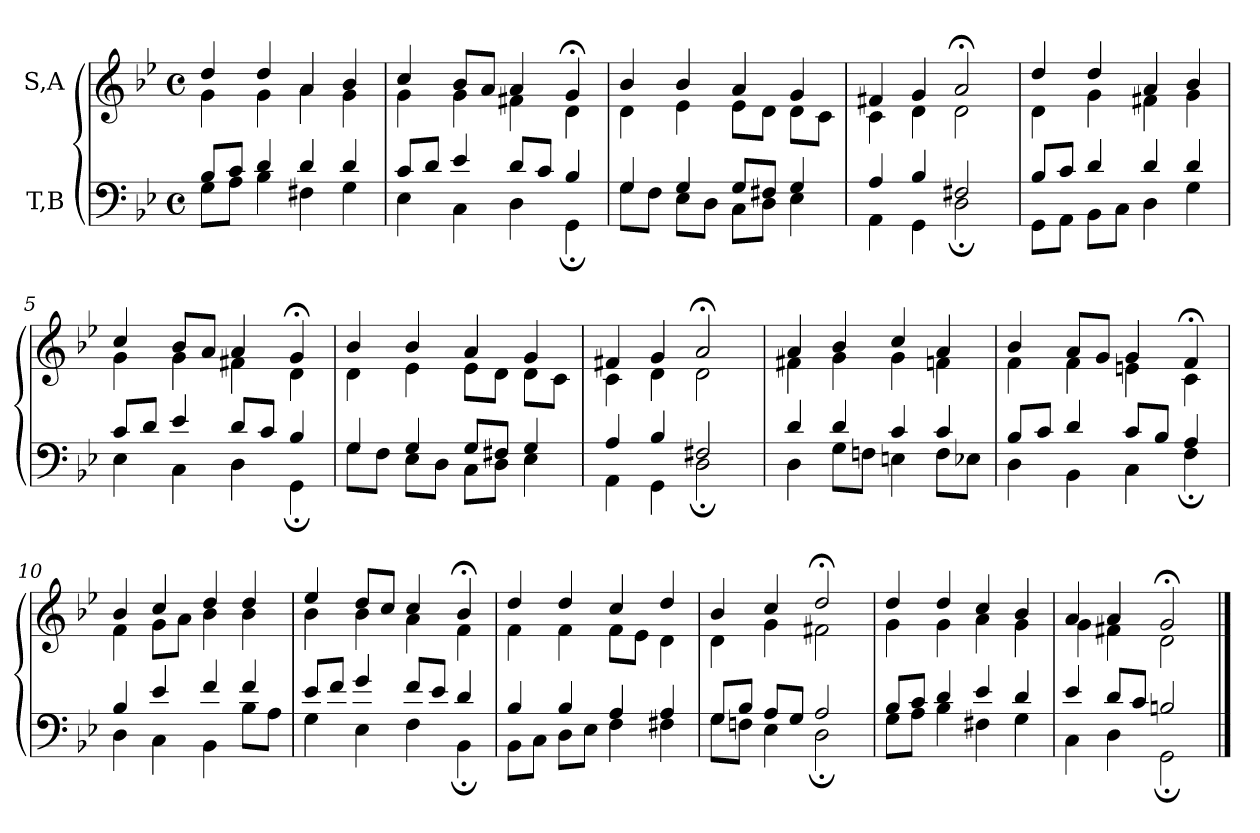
**kern	**kern
*part2	*part1
*staff2	*staff1
*I"T,B	*I"S,A
*clefF4	*clefG2
*k[b-e-]	*k[b-e-]
*M4/4	*M4/4
*met(c)	*met(c)
=	=
*^	*^
8B-L	8GL	4dd	4g
8cJ	8AJ	.	.
4d	4B-	4dd	4g
4d	4F#X	4a	4a
4d	4G	4b-	4g
=1	=1	=1	=1
8cL	4E-	4cc	4g
8dJ	.	.	.
4e-	4C	8b-L	4g
.	.	8aJ	.
8dL	4D	4a	4f#X
8cJ	.	.	.
4B-	4GG;	4g;<	4d
=2	=2	=2	=2
4G	8GL	4b-	4d
.	8FJ	.	.
4G	8E-L	4b-	4e-
.	8DJ	.	.
8GL	8CL	4a	8e-L
8F#XJ	8DJ	.	8dJ
4G	4E-	4g	8dL
.	.	.	8cJ
=3	=3	=3	=3
4A	4AA	4f#X	4c
4B-	4GG	4g	4d
2F#X	2D;	2a;<	2d
=4	=4	=4	=4
8B-L	8GGL	4dd	4d
8cJ	8AAJ	.	.
4d	8BB-L	4dd	4g
.	8CJ	.	.
4d	4D	4a	4f#X
4d	4G	4b-	4g
=5	=5	=5	=5
8cL	4E-	4cc	4g
8dJ	.	.	.
4e-	4C	8b-L	4g
.	.	8aJ	.
8dL	4D	4a	4f#X
8cJ	.	.	.
4B-	4GG;	4g;<	4d
=6	=6	=6	=6
4G	8GL	4b-	4d
.	8FJ	.	.
4G	8E-L	4b-	4e-
.	8DJ	.	.
8GL	8CL	4a	8e-L
8F#XJ	8DJ	.	8dJ
4G	4E-	4g	8dL
.	.	.	8cJ
=7	=7	=7	=7
4A	4AA	4f#X	4c
4B-	4GG	4g	4d
2F#X	2D;	2a;<	2d
=8	=8	=8	=8
4d	4D	4a	4f#X
4d	8GL	4b-	4g
.	8FnJ	.	.
4c	4En	4cc	4g
4c	8FL	4a	4fn
.	8E-XJ	.	.
=9	=9	=9	=9
8B-L	4D	4b-	4f
8cJ	.	.	.
4d	4BB-	8aL	4f
.	.	8gJ	.
8cL	4C	4g	4en
8B-J	.	.	.
4A	4F;	4f;<	4c
=10	=10	=10	=10
4B-	4D	4b-	4f
4e-	4C	4cc	8gL
.	.	.	8aJ
4f	4BB-	4dd	4b-
4f	8B-L	4dd	4b-
.	8AJ	.	.
=11	=11	=11	=11
8e-L	4G	4ee-	4b-
8fJ	.	.	.
4g	4E-	8ddL	4b-
.	.	8ccJ	.
8fL	4F	4cc	4a
8e-J	.	.	.
4d	4BB-;	4b-;<	4f
=12	=12	=12	=12
4B-	8BB-L	4dd	4f
.	8CJ	.	.
4B-	8DL	4dd	4f
.	8E-J	.	.
4A	4F	4cc	8fL
.	.	.	8e-J
4A	4F#X	4dd	4d
=13	=13	=13	=13
8GL	8GL	4b-	4d
8B-J	8FnJ	.	.
8AL	4E-	4cc	4g
8GJ	.	.	.
2A	2D;	2dd;<	2f#X
=14	=14	=14	=14
8B-L	8GL	4dd	4g
8cJ	8AJ	.	.
4d	4B-	4dd	4g
4e-	4F#X	4cc	4a
4d	4G	4b-	4g
=15	=15	=15	=15
4e-	4C	4a	4g
8dL	4D	4a	4f#X
8cJ	.	.	.
2Bn	2GG;	2g;<	2d
*v	*v	*	*
*	*v	*v
==	==
*-	*-
